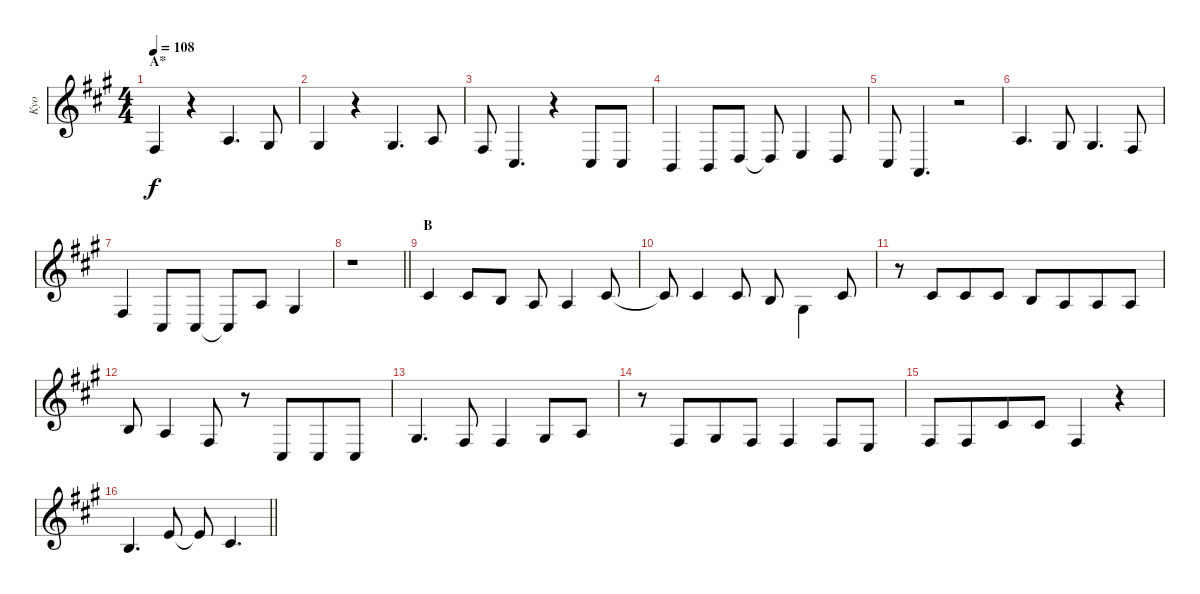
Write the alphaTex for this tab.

\track ("Kyo" "Kyo") {instrument synthvoice}
\staff {score}
\tuning (Eb4 Bb3 Gb3 Db3 Ab2 Db2) {hide}
\ts (4 4)
\section ("" "A*")
\tempo 108
\clef g2
\ks f#minor
5.4.4{dy f} r.4 8.4.4{d} 7.4.8 |
7.4.4 r.4 7.4.4{d} 8.4.8 |
5.4.8 0.4.4{d} r.4 0.4.8 0.4.8 |
3.5.4 3.5.8 6.5.8 6.5{t}.8 8.5.4 6.5.8 |
5.5.8 1.5.4{d} r.2 |
8.4.4{d} 7.4.8 7.4.4{d} 5.4.8 |
5.4.4 0.4.8 0.4.8 0.4{t}.8 8.4.8 7.4.4 |
\barLineRight lightlight
r.1 |
\section ("" "B")
7.3.4 7.3.8 5.3.8 3.3.8 3.3.4 7.3.8 |
7.3{t}.8 7.3.4 7.3.8 5.3.8 2.3.4{beam Down} 7.3.8 |
r.8 7.3.8{beam merge} 7.3.8 7.3.8 5.3.8 3.3.8{beam merge} 3.3.8 3.3.8 |
5.3.8 3.3.4 0.3.8 r.8 0.4.8{beam merge} 0.4.8 0.4.8 |
2.3.4{d} 0.3.8 0.3.4 2.3.8 3.3.8 |
r.8 0.3.8{beam merge} 2.3.8 0.3.8 0.3.4 0.3.8 3.4.8 |
0.3.8 0.3.8{beam merge} 7.3.8 7.3.8 0.3.4 r.4 |
\barLineRight lightlight
5.3.4{d} 6.2.8 6.2{t}.8 3.2.4{d}
